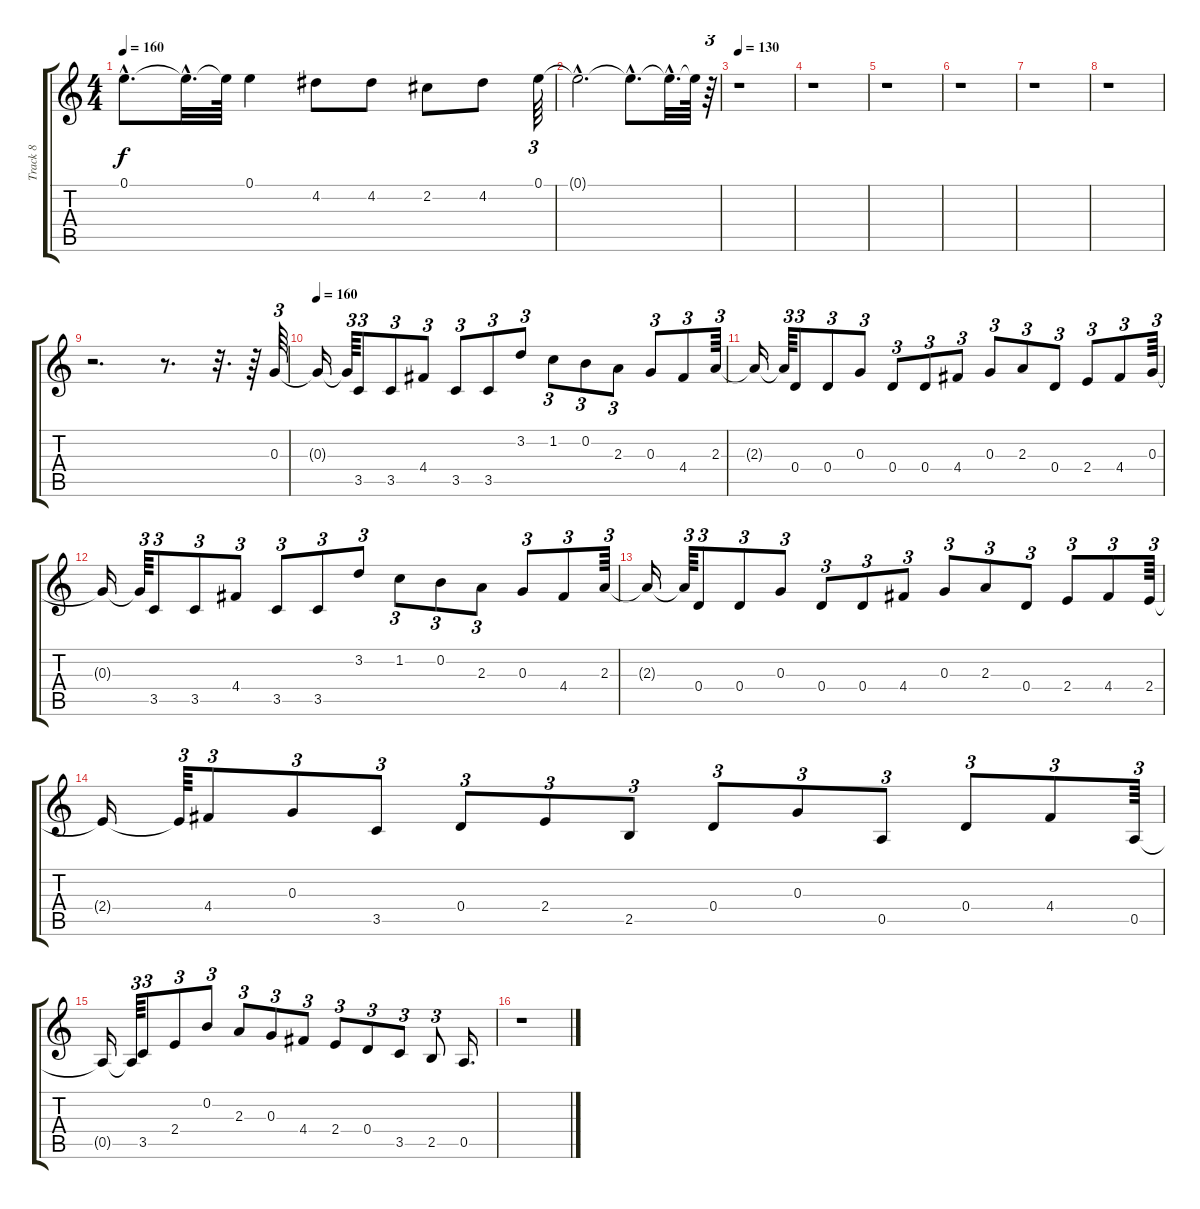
\track ("Track 8" "Track 8") {instrument overdrivenguitar}
\staff {score tabs}
\tuning (E4 B3 G3 D3 A2 E2) {hide}
\ts (4 4)
\tempo 160
\clef g2
\ks c
0.1{hac t}.8{d dy f} 0.1{hac t}.32{d} 0.1{t}.64 0.1.4 4.2.8 4.2.8 2.2.8 4.2.8 0.1.64{tu (3 2)} |
0.1{hac t}.2{d} 0.1{hac t}.8{d} 0.1{hac t}.32{d} 0.1{t}.64 r.64{tu (3 2)} |
\tempo 130
r.1 |
r.1 |
r.1 |
r.1 |
r.1 |
r.1 |
r.2{d} r.8{d} r.32{d} r.64 0.3.64{tu (3 2)} |
\tempo 160
0.3{t}.16 0.3{t}.64{tu (3 2)} 3.5.8{tu (3 2)} 3.5.8{tu (3 2)} 4.4.8{tu (3 2)} 3.5.8{tu (3 2)} 3.5.8{tu (3 2)} 3.2.8{tu (3 2)} 1.2.8{tu (3 2)} 0.2.8{tu (3 2)} 2.3.8{tu (3 2)} 0.3.8{tu (3 2)} 4.4.8{tu (3 2)} 2.3.64{tu (3 2)} |
2.3{t}.16 2.3{t}.64{tu (3 2)} 0.4.8{tu (3 2)} 0.4.8{tu (3 2)} 0.3.8{tu (3 2)} 0.4.8{tu (3 2)} 0.4.8{tu (3 2)} 4.4.8{tu (3 2)} 0.3.8{tu (3 2)} 2.3.8{tu (3 2)} 0.4.8{tu (3 2)} 2.4.8{tu (3 2)} 4.4.8{tu (3 2)} 0.3.64{tu (3 2)} |
0.3{t}.16 0.3{t}.64{tu (3 2)} 3.5.8{tu (3 2)} 3.5.8{tu (3 2)} 4.4.8{tu (3 2)} 3.5.8{tu (3 2)} 3.5.8{tu (3 2)} 3.2.8{tu (3 2)} 1.2.8{tu (3 2)} 0.2.8{tu (3 2)} 2.3.8{tu (3 2)} 0.3.8{tu (3 2)} 4.4.8{tu (3 2)} 2.3.64{tu (3 2)} |
2.3{t}.16 2.3{t}.64{tu (3 2)} 0.4.8{tu (3 2)} 0.4.8{tu (3 2)} 0.3.8{tu (3 2)} 0.4.8{tu (3 2)} 0.4.8{tu (3 2)} 4.4.8{tu (3 2)} 0.3.8{tu (3 2)} 2.3.8{tu (3 2)} 0.4.8{tu (3 2)} 2.4.8{tu (3 2)} 4.4.8{tu (3 2)} 2.4.64{tu (3 2)} |
2.4{t}.16 2.4{t}.64{tu (3 2)} 4.4.8{tu (3 2)} 0.3.8{tu (3 2)} 3.5.8{tu (3 2)} 0.4.8{tu (3 2)} 2.4.8{tu (3 2)} 2.5.8{tu (3 2)} 0.4.8{tu (3 2)} 0.3.8{tu (3 2)} 0.5.8{tu (3 2)} 0.4.8{tu (3 2)} 4.4.8{tu (3 2)} 0.5.64{tu (3 2)} |
0.5{t}.16 0.5{t}.64{tu (3 2)} 3.5.8{tu (3 2)} 2.4.8{tu (3 2)} 0.2.8{tu (3 2)} 2.3.8{tu (3 2)} 0.3.8{tu (3 2)} 4.4.8{tu (3 2)} 2.4.8{tu (3 2)} 0.4.8{tu (3 2)} 3.5.8{tu (3 2)} 2.5.8{tu (3 2)} 0.5.16{d} |
r.1
